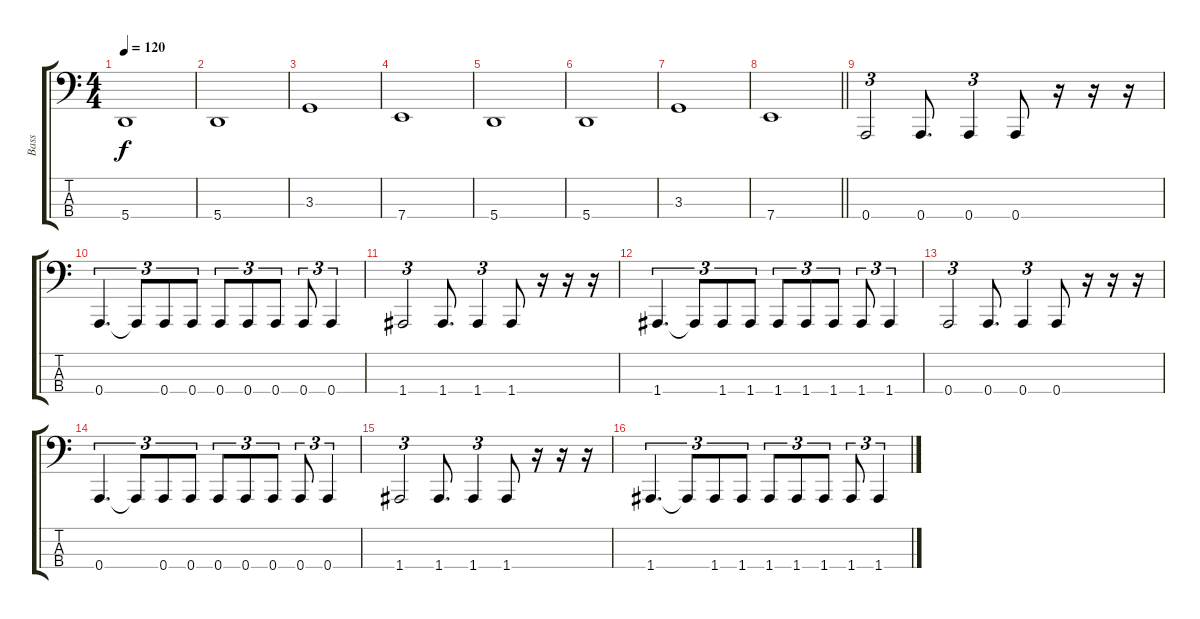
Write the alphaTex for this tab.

\track ("Bass" "Bass") {instrument electricbasspick}
\staff {score tabs}
\tuning (D2 A1 E1 A0) {hide}
\ts (4 4)
\section ("" "")
\tempo 120
\clef f4
\ks c
5.4.1{dy f} |
5.4.1 |
3.3.1 |
7.4.1 |
5.4.1 |
5.4.1 |
3.3.1 |
\barLineRight lightlight
7.4.1 |
\section ("" "")
0.4.2{tu (3 2)} 0.4.8{d} 0.4.4{tu (3 2)} 0.4.8 r.16 r.16 r.16 |
0.4.4{d tu (3 2)} 0.4{t}.8{tu (3 2)} 0.4.8{tu (3 2)} 0.4.8{tu (3 2)} 0.4.8{tu (3 2)} 0.4.8{tu (3 2)} 0.4.8{tu (3 2)} 0.4.8{tu (3 2)} 0.4.4{tu (3 2)} |
1.4.2{tu (3 2)} 1.4.8{d} 1.4.4{tu (3 2)} 1.4.8 r.16 r.16 r.16 |
1.4.4{d tu (3 2)} 1.4{t}.8{tu (3 2)} 1.4.8{tu (3 2)} 1.4.8{tu (3 2)} 1.4.8{tu (3 2)} 1.4.8{tu (3 2)} 1.4.8{tu (3 2)} 1.4.8{tu (3 2)} 1.4.4{tu (3 2)} |
0.4.2{tu (3 2)} 0.4.8{d} 0.4.4{tu (3 2)} 0.4.8 r.16 r.16 r.16 |
0.4.4{d tu (3 2)} 0.4{t}.8{tu (3 2)} 0.4.8{tu (3 2)} 0.4.8{tu (3 2)} 0.4.8{tu (3 2)} 0.4.8{tu (3 2)} 0.4.8{tu (3 2)} 0.4.8{tu (3 2)} 0.4.4{tu (3 2)} |
1.4.2{tu (3 2)} 1.4.8{d} 1.4.4{tu (3 2)} 1.4.8 r.16 r.16 r.16 |
1.4.4{d tu (3 2)} 1.4{t}.8{tu (3 2)} 1.4.8{tu (3 2)} 1.4.8{tu (3 2)} 1.4.8{tu (3 2)} 1.4.8{tu (3 2)} 1.4.8{tu (3 2)} 1.4.8{tu (3 2)} 1.4.4{tu (3 2)}
